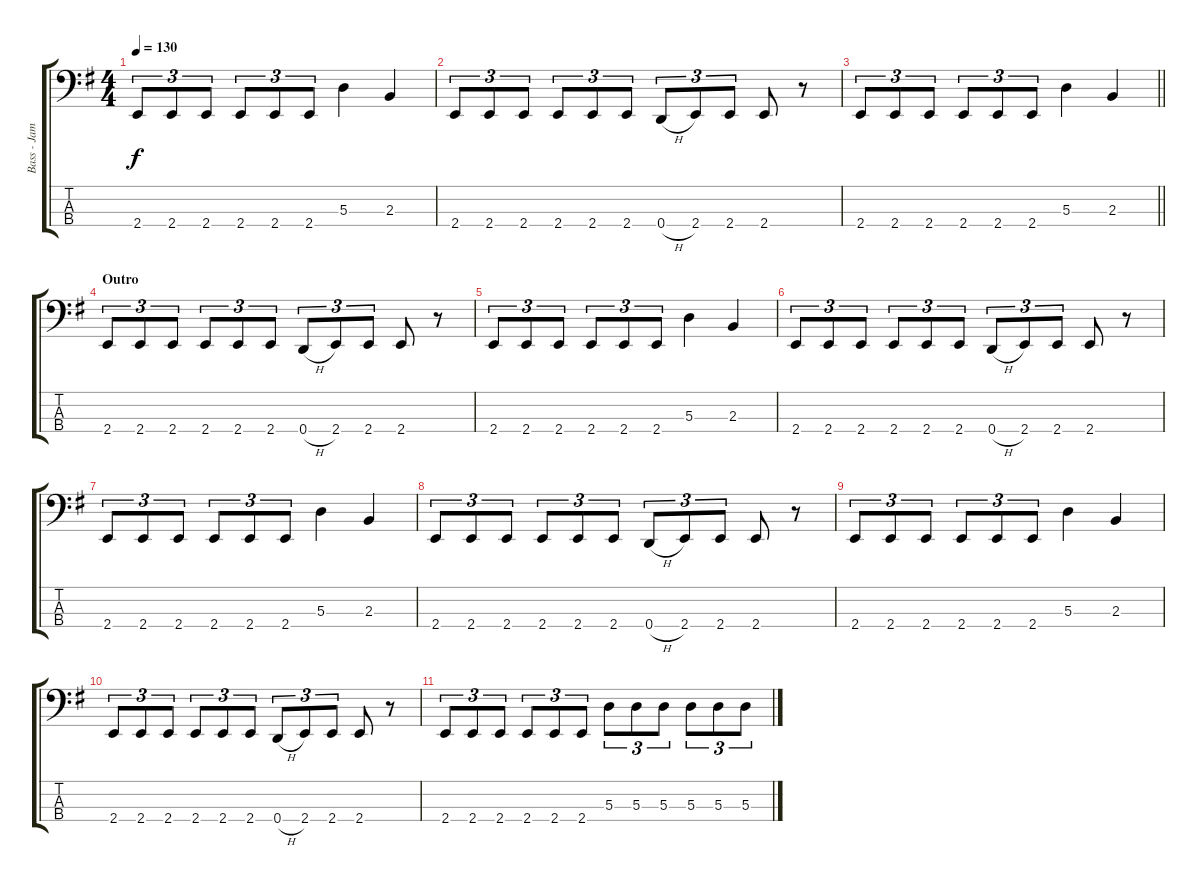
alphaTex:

\track ("Bass - James Johnston" "Bass - Jam") {instrument electricbassfinger}
\staff {score tabs}
\tuning (G2 D2 A1 D1) {hide}
\ts (4 4)
\tempo 130
\clef f4
\ks g
2.4.8{tu (3 2) dy f} 2.4.8{tu (3 2)} 2.4.8{tu (3 2)} 2.4.8{tu (3 2)} 2.4.8{tu (3 2)} 2.4.8{tu (3 2)} 5.3.4 2.3.4 |
2.4.8{tu (3 2)} 2.4.8{tu (3 2)} 2.4.8{tu (3 2)} 2.4.8{tu (3 2)} 2.4.8{tu (3 2)} 2.4.8{tu (3 2)} 0.4{h}.8{tu (3 2)} 2.4.8{tu (3 2)} 2.4.8{tu (3 2)} 2.4.8 r.8 |
\barLineRight lightlight
2.4.8{tu (3 2)} 2.4.8{tu (3 2)} 2.4.8{tu (3 2)} 2.4.8{tu (3 2)} 2.4.8{tu (3 2)} 2.4.8{tu (3 2)} 5.3.4 2.3.4 |
\section ("" "Outro")
2.4.8{tu (3 2)} 2.4.8{tu (3 2)} 2.4.8{tu (3 2)} 2.4.8{tu (3 2)} 2.4.8{tu (3 2)} 2.4.8{tu (3 2)} 0.4{h}.8{tu (3 2)} 2.4.8{tu (3 2)} 2.4.8{tu (3 2)} 2.4.8 r.8 |
2.4.8{tu (3 2)} 2.4.8{tu (3 2)} 2.4.8{tu (3 2)} 2.4.8{tu (3 2)} 2.4.8{tu (3 2)} 2.4.8{tu (3 2)} 5.3.4 2.3.4 |
2.4.8{tu (3 2)} 2.4.8{tu (3 2)} 2.4.8{tu (3 2)} 2.4.8{tu (3 2)} 2.4.8{tu (3 2)} 2.4.8{tu (3 2)} 0.4{h}.8{tu (3 2)} 2.4.8{tu (3 2)} 2.4.8{tu (3 2)} 2.4.8 r.8 |
2.4.8{tu (3 2)} 2.4.8{tu (3 2)} 2.4.8{tu (3 2)} 2.4.8{tu (3 2)} 2.4.8{tu (3 2)} 2.4.8{tu (3 2)} 5.3.4 2.3.4 |
2.4.8{tu (3 2)} 2.4.8{tu (3 2)} 2.4.8{tu (3 2)} 2.4.8{tu (3 2)} 2.4.8{tu (3 2)} 2.4.8{tu (3 2)} 0.4{h}.8{tu (3 2)} 2.4.8{tu (3 2)} 2.4.8{tu (3 2)} 2.4.8 r.8 |
2.4.8{tu (3 2)} 2.4.8{tu (3 2)} 2.4.8{tu (3 2)} 2.4.8{tu (3 2)} 2.4.8{tu (3 2)} 2.4.8{tu (3 2)} 5.3.4 2.3.4 |
2.4.8{tu (3 2)} 2.4.8{tu (3 2)} 2.4.8{tu (3 2)} 2.4.8{tu (3 2)} 2.4.8{tu (3 2)} 2.4.8{tu (3 2)} 0.4{h}.8{tu (3 2)} 2.4.8{tu (3 2)} 2.4.8{tu (3 2)} 2.4.8 r.8 |
2.4.8{tu (3 2)} 2.4.8{tu (3 2)} 2.4.8{tu (3 2)} 2.4.8{tu (3 2)} 2.4.8{tu (3 2)} 2.4.8{tu (3 2)} 5.3.8{tu (3 2)} 5.3.8{tu (3 2)} 5.3.8{tu (3 2)} 5.3.8{tu (3 2)} 5.3.8{tu (3 2)} 5.3.8{tu (3 2)}
